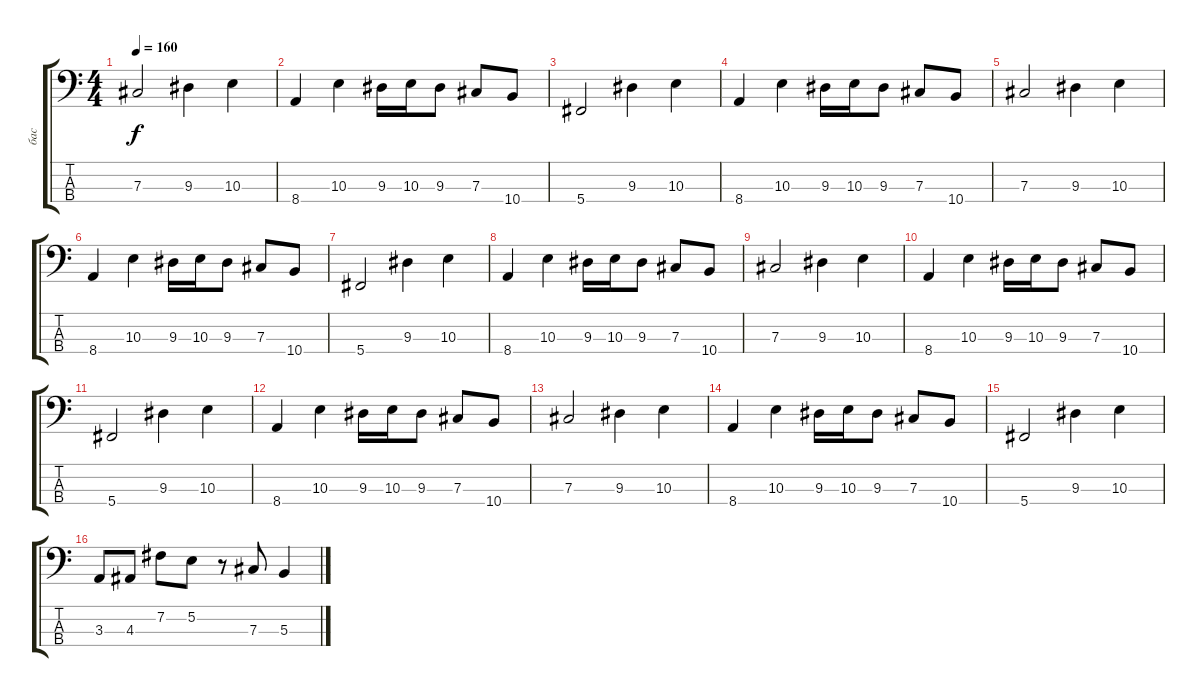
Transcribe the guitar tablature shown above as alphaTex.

\track ("бас" "бас") {instrument electricbassfinger}
\staff {score tabs}
\tuning (E2 B1 Gb1 Db1) {hide}
\ts (4 4)
\tempo 160
\clef f4
\ks c
7.3.2{dy f} 9.3.4 10.3.4 |
8.4.4 10.3.4 9.3.16 10.3.16 9.3.8 7.3.8 10.4.8 |
5.4.2 9.3.4 10.3.4 |
8.4.4 10.3.4 9.3.16 10.3.16 9.3.8 7.3.8 10.4.8 |
7.3.2 9.3.4 10.3.4 |
8.4.4 10.3.4 9.3.16 10.3.16 9.3.8 7.3.8 10.4.8 |
5.4.2 9.3.4 10.3.4 |
8.4.4 10.3.4 9.3.16 10.3.16 9.3.8 7.3.8 10.4.8 |
7.3.2 9.3.4 10.3.4 |
8.4.4 10.3.4 9.3.16 10.3.16 9.3.8 7.3.8 10.4.8 |
5.4.2 9.3.4 10.3.4 |
8.4.4 10.3.4 9.3.16 10.3.16 9.3.8 7.3.8 10.4.8 |
7.3.2 9.3.4 10.3.4 |
8.4.4 10.3.4 9.3.16 10.3.16 9.3.8 7.3.8 10.4.8 |
5.4.2 9.3.4 10.3.4 |
3.3.8 4.3.8 7.2.8 5.2.8 r.8 7.3.8 5.3.4
